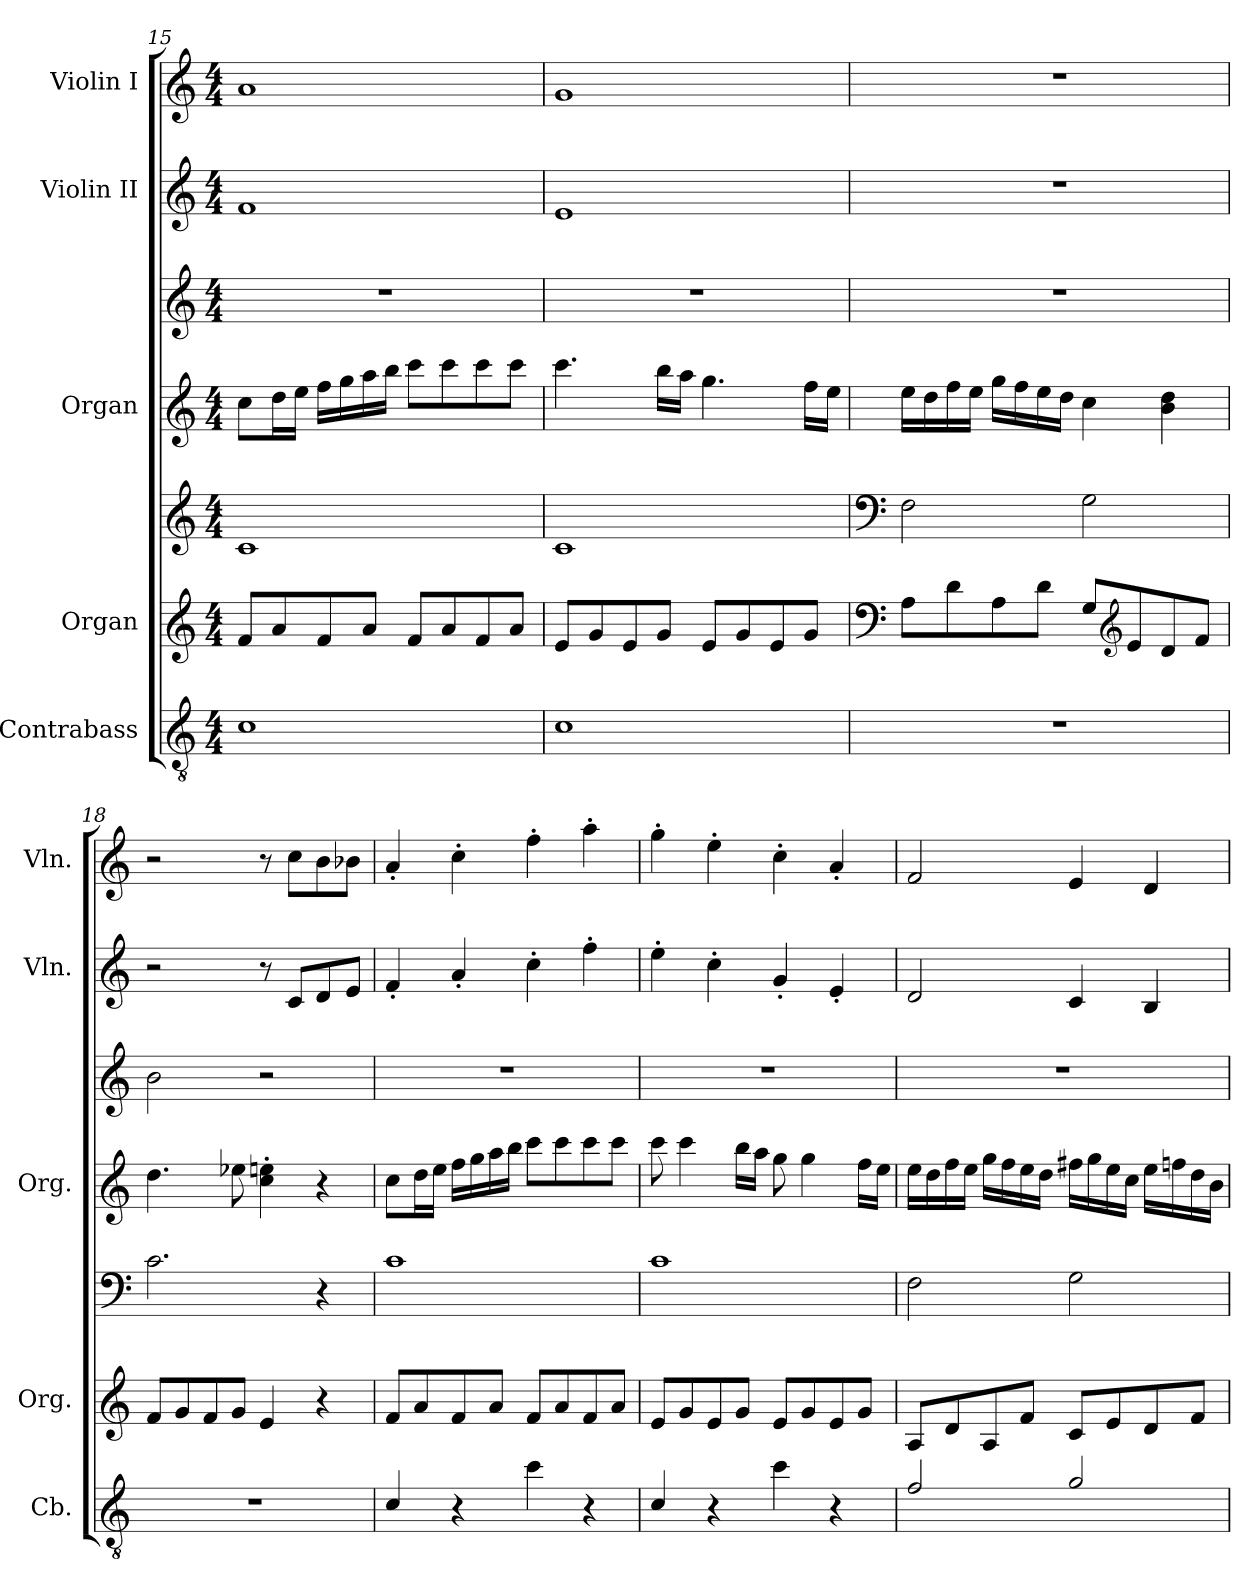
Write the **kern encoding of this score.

**kern	**kern	**kern	**kern	**kern	**kern	**kern
*part5	*part4	*part4	*part3	*part3	*part2	*part1
*staff7	*staff6	*staff5	*staff4	*staff3	*staff2	*staff1
*I"Contrabass	*I"Organ	*	*I"Organ	*	*I"Violin II	*I"Violin I
*I'Cb.	*I'Org.	*	*I'Org.	*	*I'Vln.	*I'Vln.
*clefGv2	*clefG2	*clefG2	*clefG2	*clefG2	*clefG2	*clefG2
*ITrd7c12	*	*	*	*	*	*
*k[]	*k[]	*k[]	*k[]	*k[]	*k[]	*k[]
*M4/4	*M4/4	*M4/4	*M4/4	*M4/4	*M4/4	*M4/4
=15	=15	=15	=15	=15	=15	=15
1C	8f/L	1c	8cc\L	1r	1f	1a
.	8a/	.	16dd\L	.	.	.
.	.	.	16ee\JJ	.	.	.
.	8f/	.	16ff\LL	.	.	.
.	.	.	16gg\	.	.	.
.	8a/J	.	16aa\	.	.	.
.	.	.	16bb\JJ	.	.	.
.	8f/L	.	8ccc\L	.	.	.
.	8a/	.	8ccc\	.	.	.
.	8f/	.	8ccc\	.	.	.
.	8a/J	.	8ccc\J	.	.	.
!!LO:PB:g=z
=16	=16	=16	=16	=16	=16	=16
1C	8e/L	1c	4.ccc\	1r	1e	1g
.	8g/	.	.	.	.	.
.	8e/	.	.	.	.	.
.	8g/J	.	16bb\LL	.	.	.
.	.	.	16aa\JJ	.	.	.
.	8e/L	.	4.gg\	.	.	.
.	8g/	.	.	.	.	.
.	8e/	.	.	.	.	.
.	8g/J	.	16ff\LL	.	.	.
.	.	.	16ee\JJ	.	.	.
=17	=17	=17	=17	=17	=17	=17
*	*clefF4	*clefF4	*	*	*	*
1r	8A\L	2F\	16ee\LL	1r	1r	1r
.	.	.	16dd\	.	.	.
.	8d\	.	16ff\	.	.	.
.	.	.	16ee\JJ	.	.	.
.	8A\	.	16gg\LL	.	.	.
.	.	.	16ff\	.	.	.
.	8d\J	.	16ee\	.	.	.
.	.	.	16dd\JJ	.	.	.
.	8G/L	2G\	4cc\	.	.	.
*	*clefG2	*	*	*	*	*
.	8e/	.	.	.	.	.
.	8d/	.	4b\ 4dd\	.	.	.
.	8f/J	.	.	.	.	.
=18	=18	=18	=18	=18	=18	=18
1r	8f/L	2.c\	4.dd\	2b\	2r	2r
.	8g/	.	.	.	.	.
.	8f/	.	.	.	.	.
.	8g/J	.	8ee-X\	.	.	.
.	4e/	.	4cc\' 4een\'	2r	8r	8r
.	.	.	.	.	8c/L	8cc\L
.	4r	4r	4r	.	8d/	8b\
.	.	.	.	.	8e/J	8b-X\J
!!LO:PB:g=z
=19	=19	=19	=19	=19	=19	=19
4C/	8f/L	1c	8cc\L	1r	4f'/	4a'/
.	8a/	.	16dd\L	.	.	.
.	.	.	16ee\JJ	.	.	.
4r	8f/	.	16ff\LL	.	4a'/	4cc'\
.	.	.	16gg\	.	.	.
.	8a/J	.	16aa\	.	.	.
.	.	.	16bb\JJ	.	.	.
4c\	8f/L	.	8ccc\L	.	4cc'\	4ff'\
.	8a/	.	8ccc\	.	.	.
4r	8f/	.	8ccc\	.	4ff'\	4aa'\
.	8a/J	.	8ccc\J	.	.	.
=20	=20	=20	=20	=20	=20	=20
4C/	8e/L	1c	8ccc\	1r	4ee'\	4gg'\
.	8g/	.	4ccc\	.	.	.
4r	8e/	.	.	.	4cc'\	4ee'\
.	8g/J	.	16bb\LL	.	.	.
.	.	.	16aa\JJ	.	.	.
4c\	8e/L	.	8gg\	.	4g'/	4cc'\
.	8g/	.	4gg\	.	.	.
4r	8e/	.	.	.	4e'/	4a'/
.	8g/J	.	16ff\LL	.	.	.
.	.	.	16ee\JJ	.	.	.
=21	=21	=21	=21	=21	=21	=21
2F/	8A/L	2F\	16ee\LL	1r	2d/	2f/
.	.	.	16dd\	.	.	.
.	8d/	.	16ff\	.	.	.
.	.	.	16ee\JJ	.	.	.
.	8A/	.	16gg\LL	.	.	.
.	.	.	16ff\	.	.	.
.	8f/J	.	16ee\	.	.	.
.	.	.	16dd\JJ	.	.	.
2G/	8c/L	2G\	16ff#X\LL	.	4c/	4e/
.	.	.	16gg\	.	.	.
.	8e/	.	16ee\	.	.	.
.	.	.	16cc\JJ	.	.	.
.	8d/	.	16ee\LL	.	4B/	4d/
.	.	.	16ffn\	.	.	.
.	8f/J	.	16dd\	.	.	.
.	.	.	16b\JJ	.	.	.
=	=	=	=	=	=	=
*-	*-	*-	*-	*-	*-	*-
